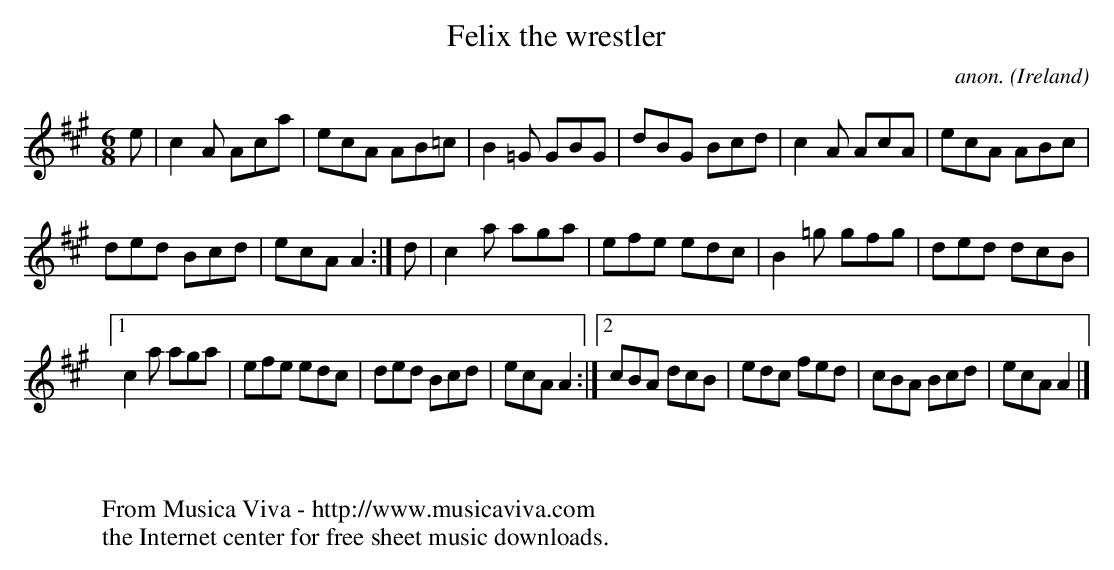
X:1
T:Felix the wrestler
C:anon.
O:Ireland
M:6/8
L:1/8
K:A
e|c2A Aca|ecA AB=c|B2=G GBG|dBG Bcd|c2A AcA|ecA ABc|
ded Bcd|ecA A2:|d|c2a aga|efe edc|B2=g gfg|ded dcB|
[1c2a aga|efe edc|ded Bcd|ecA A2:|[2cBA dcB|edc fed|cBA Bcd|ecA A2|]
W:
W:
W: From Musica Viva - http://www.musicaviva.com
W: the Internet center for free sheet music downloads.
